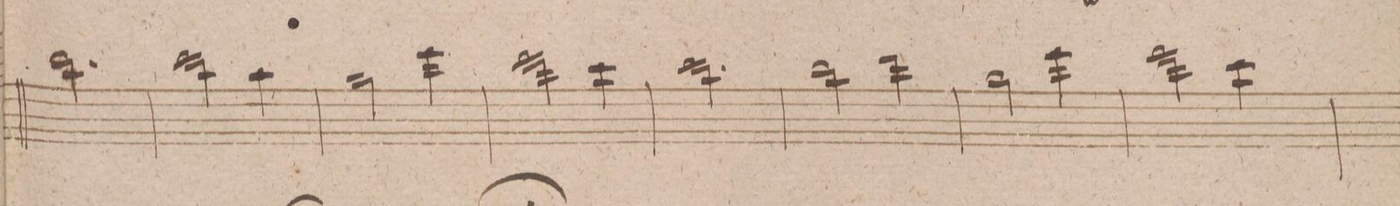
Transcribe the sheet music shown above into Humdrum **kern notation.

**kern	**dynam
*I"Flauto 2do	*
*clefG2	*
*k[f#c#g#d#]	*
*M3/4	*
2.bb	.
=124	=124
2ccc#	.
4aa	.
=125	=125
2gg#	.
4eee	.
=126	=126
2eee	.
4ccc#	.
=127	=127
2.ccc#	.
=128	=128
2bb	.
4ddd#	.
=129	=129
2gg#	.
4eee	.
=130	=130
2eee	.
4ccc#	.
=131	=131
*-	*-
